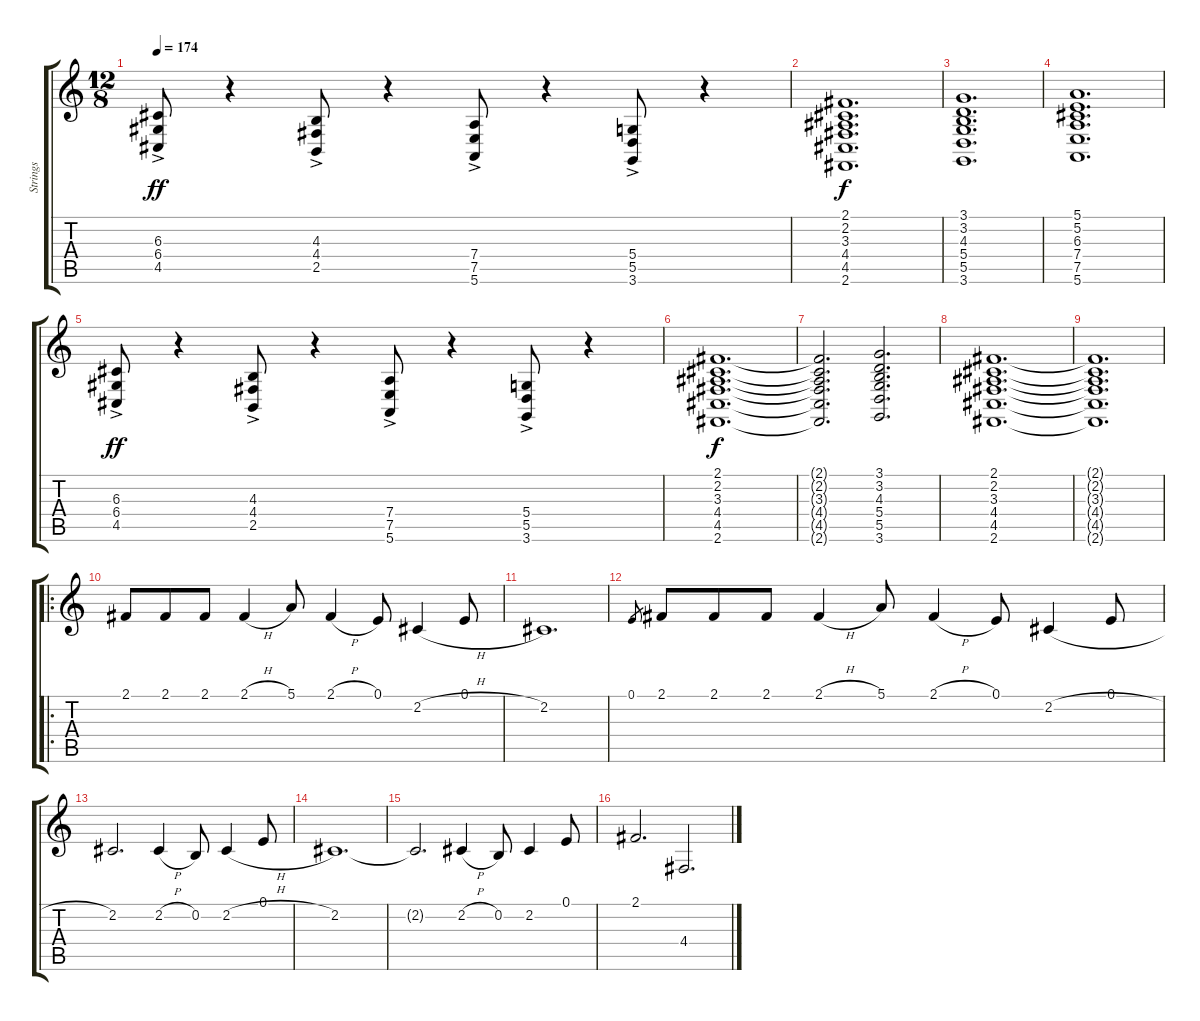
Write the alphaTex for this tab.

\track ("Strings" "Strings") {instrument synthstrings2}
\staff {score tabs}
\tuning (E4 B3 G3 D3 A2 E2) {hide}
\ts (12 8)
\tempo 174
\clef g2
\ks c
(6.3{ac} 6.4{ac} 4.5{ac}).8{dy ff} r.4 (4.3{ac} 4.4 2.5).8 r.4 (7.4{ac} 7.5 5.6).8 r.4 (5.4{ac} 5.5 3.6).8 r.4 |
(2.1 2.2 3.3 4.4 4.5 2.6).1{d dy f} |
(3.1 3.2 4.3 5.4 5.5 3.6).1{d} |
(5.1 5.2 6.3 7.4 7.5 5.6).1{d} |
(6.3{ac} 6.4{ac} 4.5{ac}).8{dy ff} r.4 (4.3{ac} 4.4 2.5).8 r.4 (7.4{ac} 7.5 5.6).8 r.4 (5.4{ac} 5.5 3.6).8 r.4 |
(2.1 2.2 3.3 4.4 4.5 2.6).1{d dy f} |
(2.1{t} 2.2{t} 3.3{t} 4.4{t} 4.5{t} 2.6{t}).2{d} (3.1 3.2 4.3 5.4 5.5 3.6).2{d} |
(2.1 2.2 3.3 4.4 4.5 2.6).1{d} |
(2.1{t} 2.2{t} 3.3{t} 4.4{t} 4.5{t} 2.6{t}).1{d} |
\ro
2.1.8 2.1.8 2.1.8 2.1{h}.4 5.1.8 2.1{h}.4 0.1.8 2.2{h}.4 0.1.8 |
2.2.1{d} |
0.1.8{gr} 2.1.8 2.1.8 2.1.8 2.1{h}.4 5.1.8 2.1{h}.4 0.1.8 2.2{h}.4 0.1.8 |
2.2.2{d} 2.2{h}.4 0.2.8 2.2{h}.4 0.1.8 |
2.2.1{d} |
2.2{t}.2{d} 2.2{h}.4 0.2.8 2.2.4 0.1.8 |
2.1.2{d} 4.4.2{d}
